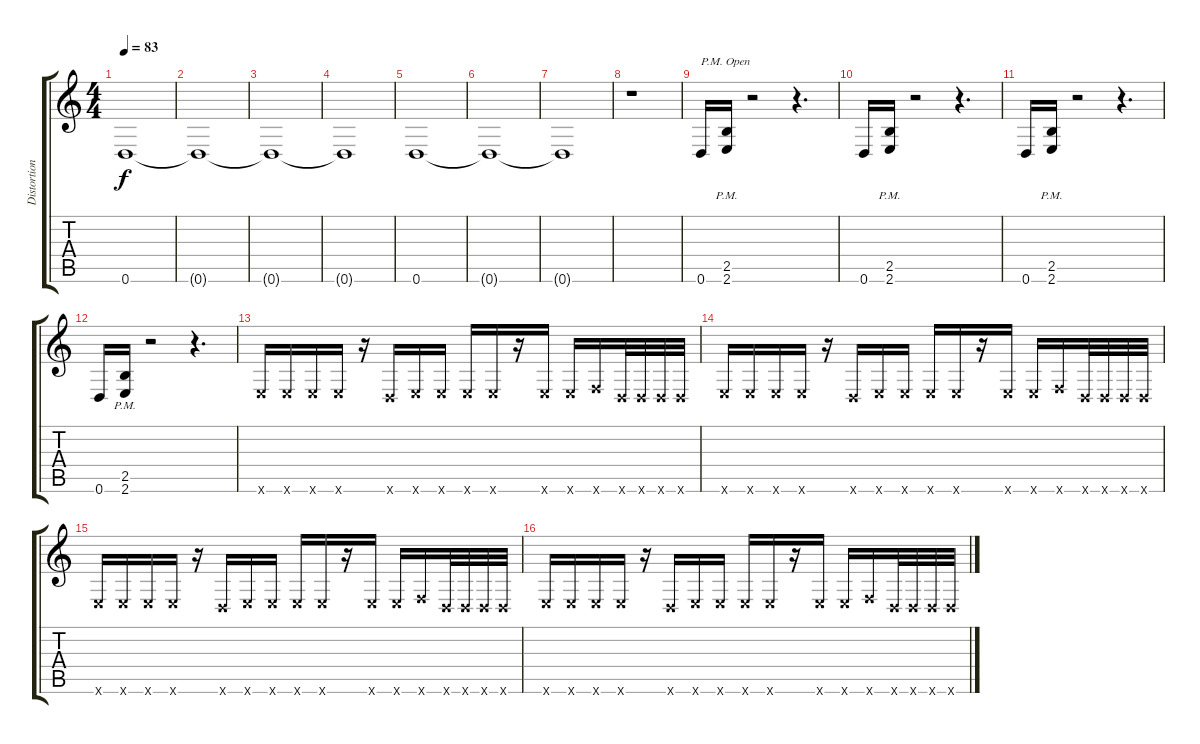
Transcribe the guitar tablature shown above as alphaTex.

\track ("Distortion Guitar" "Distortion") {instrument distortionguitar}
\staff {score tabs}
\tuning (E4 B3 G3 D3 A2 D2) {hide}
\ts (4 4)
\tempo 83
\clef g2
\ks c
0.6.1{dy f volume 4 instrument lead1square} |
0.6{t}.1 |
0.6{t}.1 |
0.6{t}.1 |
0.6.1{volume 4 instrument lead1square} |
0.6{t}.1 |
0.6{t}.1 |
r.1 |
0.6.16{txt "P.M. Open" volume 13 instrument distortionguitar} (2.5{pm} 2.6).16 r.2 r.4{d} |
0.6.16{volume 13} (2.5{pm} 2.6).16 r.2 r.4{d} |
0.6.16{volume 13} (2.5{pm} 2.6).16 r.2 r.4{d} |
0.6.16{volume 13} (2.5{pm} 2.6).16 r.2 r.4{d} |
2.6{x}.16{volume 10 instrument electricguitarmuted} 2.6{x}.16 2.6{x}.16 2.6{x}.16 r.16 0.6{x}.16 2.6{x}.16 2.6{x}.16 2.6{x}.16 2.6{x}.16 r.16 2.6{x}.16 2.6{x}.16 3.6{x}.16 0.6{x}.32 0.6{x}.32 0.6{x}.32 0.6{x}.32 |
2.6{x}.16 2.6{x}.16 2.6{x}.16 2.6{x}.16 r.16 0.6{x}.16 2.6{x}.16 2.6{x}.16 2.6{x}.16 2.6{x}.16 r.16 2.6{x}.16 2.6{x}.16 3.6{x}.16 0.6{x}.32 0.6{x}.32 0.6{x}.32 0.6{x}.32 |
2.6{x}.16 2.6{x}.16 2.6{x}.16 2.6{x}.16 r.16 0.6{x}.16 2.6{x}.16 2.6{x}.16 2.6{x}.16 2.6{x}.16 r.16 2.6{x}.16 2.6{x}.16 3.6{x}.16 0.6{x}.32 0.6{x}.32 0.6{x}.32 0.6{x}.32 |
2.6{x}.16 2.6{x}.16 2.6{x}.16 2.6{x}.16 r.16 0.6{x}.16 2.6{x}.16 2.6{x}.16 2.6{x}.16 2.6{x}.16 r.16 2.6{x}.16 2.6{x}.16 3.6{x}.16 0.6{x}.32 0.6{x}.32 0.6{x}.32 0.6{x}.32
